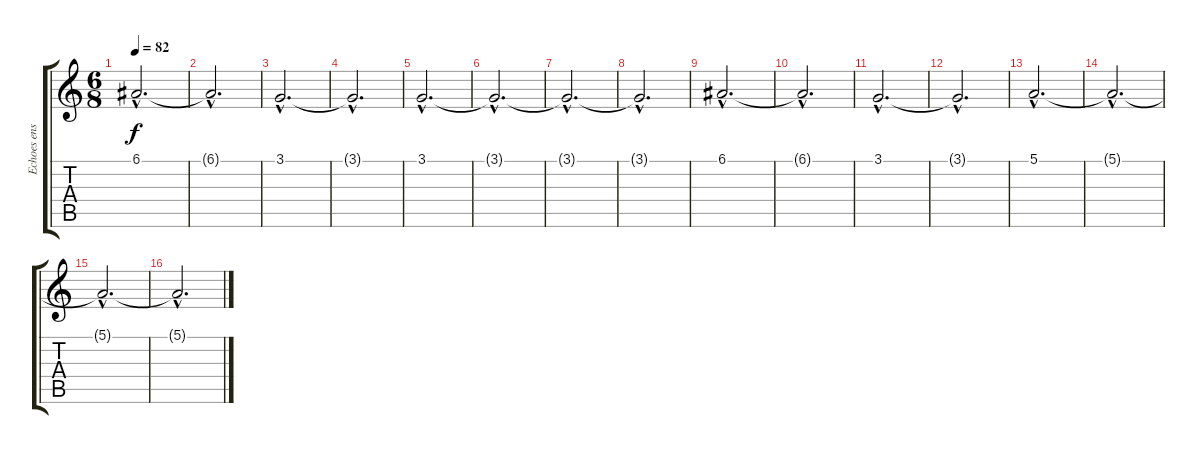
\track ("Echoes ensemble 1" "Echoes ens") {instrument stringensemble1}
\staff {score tabs}
\tuning (E4 B3 G3 D3 A2 E2) {hide}
\ts (6 8)
\tempo 82
\clef g2
\ks c
6.1{hac}.2{d dy f volume 4} |
6.1{hac t}.2{d} |
3.1{hac}.2{d volume 6} |
3.1{hac t}.2{d} |
3.1{hac}.2{d volume 6} |
3.1{hac t}.2{d} |
3.1{hac t}.2{d} |
3.1{hac t}.2{d} |
6.1{hac}.2{d volume 6} |
6.1{hac t}.2{d} |
3.1{hac}.2{d volume 6} |
3.1{hac t}.2{d} |
5.1{hac}.2{d volume 6} |
5.1{hac t}.2{d} |
5.1{hac t}.2{d} |
5.1{hac t}.2{d}
